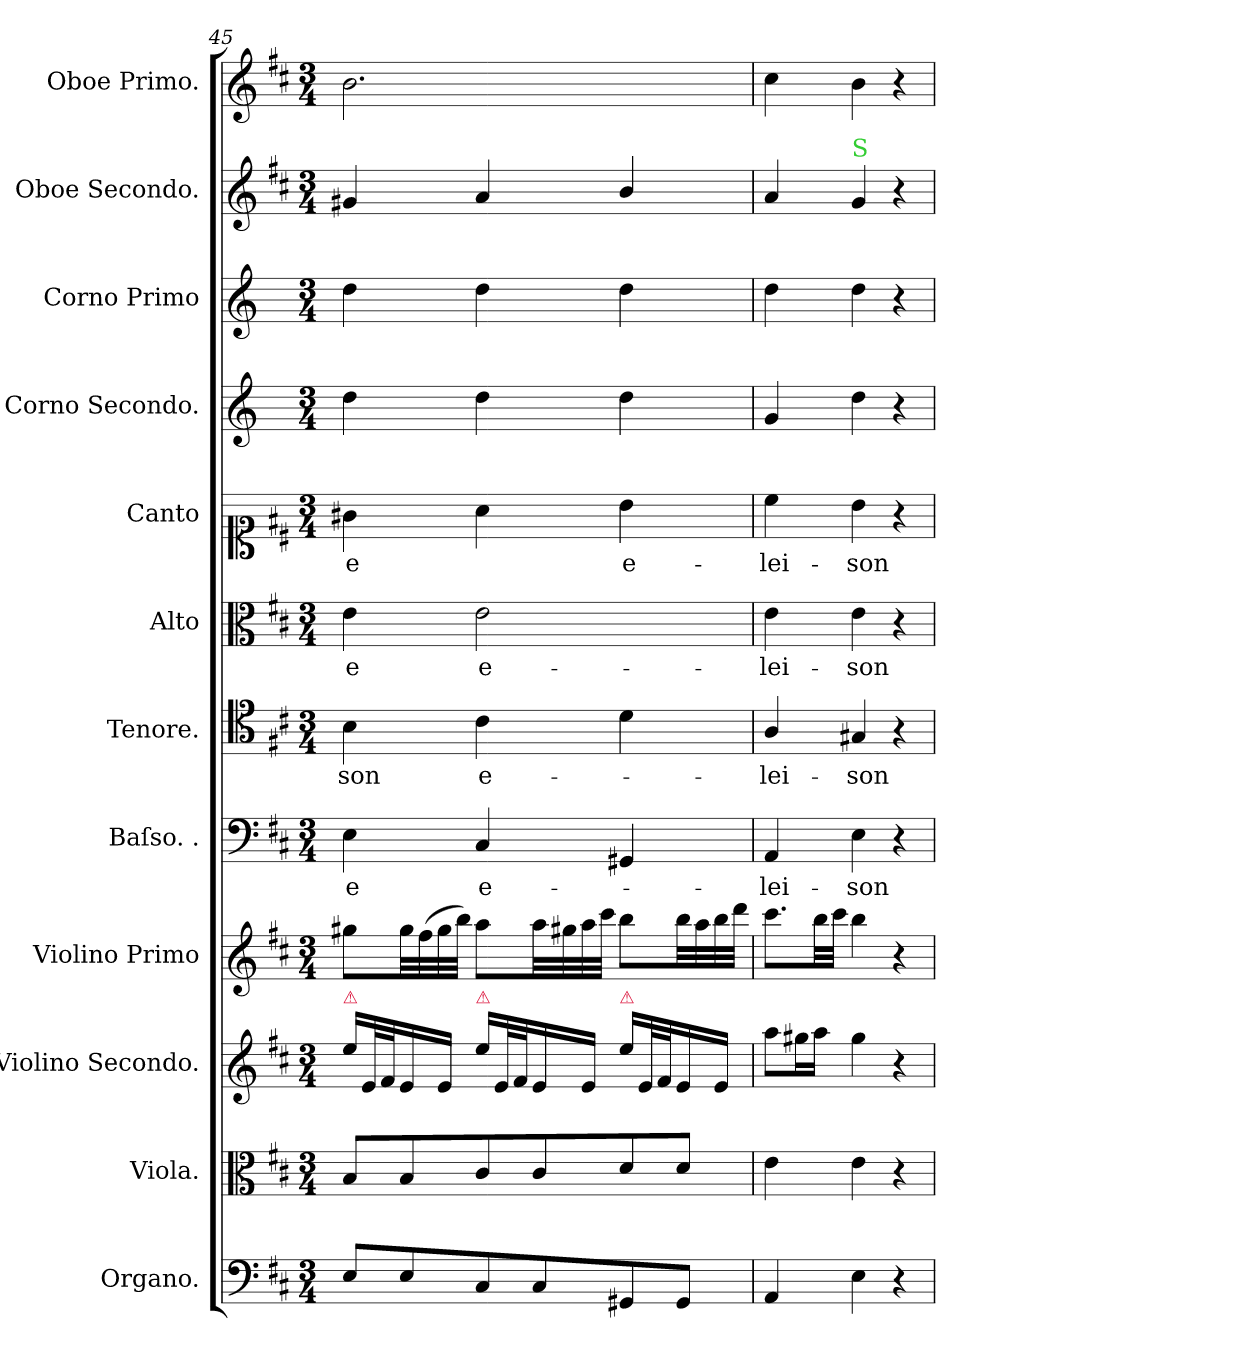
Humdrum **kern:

**kern	**kern	**kern	**kern	**kern	**text	**kern	**text	**kern	**text	**kern	**text	**kern	**kern	**kern	**kern
*part12	*part11	*part10	*part9	*part8	*part8	*part7	*part7	*part6	*part6	*part5	*part5	*part4	*part3	*part2	*part1
*staff12	*staff11	*staff10	*staff9	*staff8	*staff8	*staff7	*staff7	*staff6	*staff6	*staff5	*staff5	*staff4	*staff3	*staff2	*staff1
*I"Organo.	*I"Viola.	*I"Violino Secondo.	*I"Violino Primo	*I"Baſso. .	*	*I"Tenore.	*	*I"Alto	*	*I"Canto	*	*I"Corno Secondo.	*I"Corno Primo	*I"Oboe Secondo.	*I"Oboe Primo.
*I'org	*I'vla	*I'vl 2	*I'vl 1	*I'B	*	*I'T	*	*I'A	*	*	*	*I'cor 2	*I'cor 1	*I'ob 2	*I'ob 1
*clefF4	*clefC3	*clefG2	*clefG2	*clefF4	*	*clefC4	*	*clefC3	*	*clefC1	*	*clefG2	*clefG2	*clefG2	*clefG2
*	*	*	*	*	*	*	*	*	*	*	*	*ITrd6c10	*ITrd6c10	*	*
*k[f#c#]	*k[f#c#]	*k[f#c#]	*k[f#c#]	*k[f#c#]	*	*k[f#c#]	*	*k[f#c#]	*	*k[f#c#]	*	*k[f#c#]	*k[f#c#]	*k[f#c#]	*k[f#c#]
*M3/4	*M3/4	*M3/4	*M3/4	*M3/4	*	*M3/4	*	*M3/4	*	*M3/4	*	*M3/4	*M3/4	*M3/4	*M3/4
=45	=45	=45	=45	=45	=45	=45	=45	=45	=45	=45	=45	=45	=45	=45	=45
!	!	!LO:TX:a:color=crimson:t=⚠	!	!	!	!	!	!	!	!	!	!	!	!	!
!	!	!	!	!	!	!	!LO:LY:i	!	!	!	!	!	!	!	!
8E/L	8B/L	16ee\LL	8gg#X\L	4E\	-e	4B\	-son	4e\	-e	4g#X\	-e	4e\	4e\	4g#X/	2.b\
.	.	32e/L	.	.	.	.	.	.	.	.	.	.	.	.	.
.	.	32f#/J	.	.	.	.	.	.	.	.	.	.	.	.	.
8E/	8B/	16e/	32gg#\LL	.	.	.	.	.	.	.	.	.	.	.	.
.	.	.	(>32ff#\	.	.	.	.	.	.	.	.	.	.	.	.
.	.	16e/JJ	32gg#\	.	.	.	.	.	.	.	.	.	.	.	.
.	.	.	32bb\JJJ)	.	.	.	.	.	.	.	.	.	.	.	.
!	!	!LO:TX:a:color=crimson:t=⚠	!	!	!	!	!	!	!	!	!	!	!	!	!
!	!	!	!	!	!	!	!LO:LY:i	!	!	!	!	!	!	!	!
8C#/	8c#/	16ee\LL	8aa\L	4C#/	e-	4c#\	e-	2e\	e-	4a\	.	4e\	4e\	4a/	.
.	.	32e/L	.	.	.	.	.	.	.	.	.	.	.	.	.
.	.	32f#/J	.	.	.	.	.	.	.	.	.	.	.	.	.
8C#/	8c#/	16e/	32aa\LL	.	.	.	.	.	.	.	.	.	.	.	.
.	.	.	32gg#X\	.	.	.	.	.	.	.	.	.	.	.	.
.	.	16e/JJ	32aa\	.	.	.	.	.	.	.	.	.	.	.	.
.	.	.	32ccc#\JJJ	.	.	.	.	.	.	.	.	.	.	.	.
!	!	!LO:TX:a:color=crimson:t=⚠	!	!	!	!	!	!	!	!	!	!	!	!	!
8GG#X/	8d/	16ee\LL	8bb\L	4GG#X/	.	4d\	.	.	.	4b\	e-	4e\	4e\	4b/	.
.	.	32e/L	.	.	.	.	.	.	.	.	.	.	.	.	.
.	.	32f#/J	.	.	.	.	.	.	.	.	.	.	.	.	.
8GG#/J	8d/J	16e/	32bb\LL	.	.	.	.	.	.	.	.	.	.	.	.
.	.	.	32aa\	.	.	.	.	.	.	.	.	.	.	.	.
.	.	16e/JJ	32bb\	.	.	.	.	.	.	.	.	.	.	.	.
.	.	.	32ddd\JJJ	.	.	.	.	.	.	.	.	.	.	.	.
=46	=46	=46	=46	=46	=46	=46	=46	=46	=46	=46	=46	=46	=46	=46	=46
!	!	!	!	!	!	!	!LO:LY:i	!	!	!	!	!	!	!	!
4AA/	4e\	8aa\L	8.ccc#\L	4AA/	-lei-	4A/	-lei-	4e\	-lei-	4cc#\	-lei-	4A/	4e\	4a/	4cc#\
.	.	16gg#X\L	.	.	.	.	.	.	.	.	.	.	.	.	.
.	.	16aa\JJ	32bb\LL	.	.	.	.	.	.	.	.	.	.	.	.
.	.	.	32ccc#\JJJ	.	.	.	.	.	.	.	.	.	.	.	.
!	!	!	!	!	!	!	!	!	!	!	!	!	!	!LO:TX:a:color=limegreen:t=S	!
!	!	!	!	!	!	!	!LO:LY:i	!	!	!	!	!	!	!	!
4E\	4e\	4gg#\	4bb\	4E\	-son	4G#X/	-son	4e\	-son	4b\	-son	4e\	4e\	4g/	4b\
4r	4r	4r	4r	4r	.	4r	.	4r	.	4r	.	4r	4r	4r	4r
=	=	=	=	=	=	=	=	=	=	=	=	=	=	=	=
*-	*-	*-	*-	*-	*-	*-	*-	*-	*-	*-	*-	*-	*-	*-	*-
